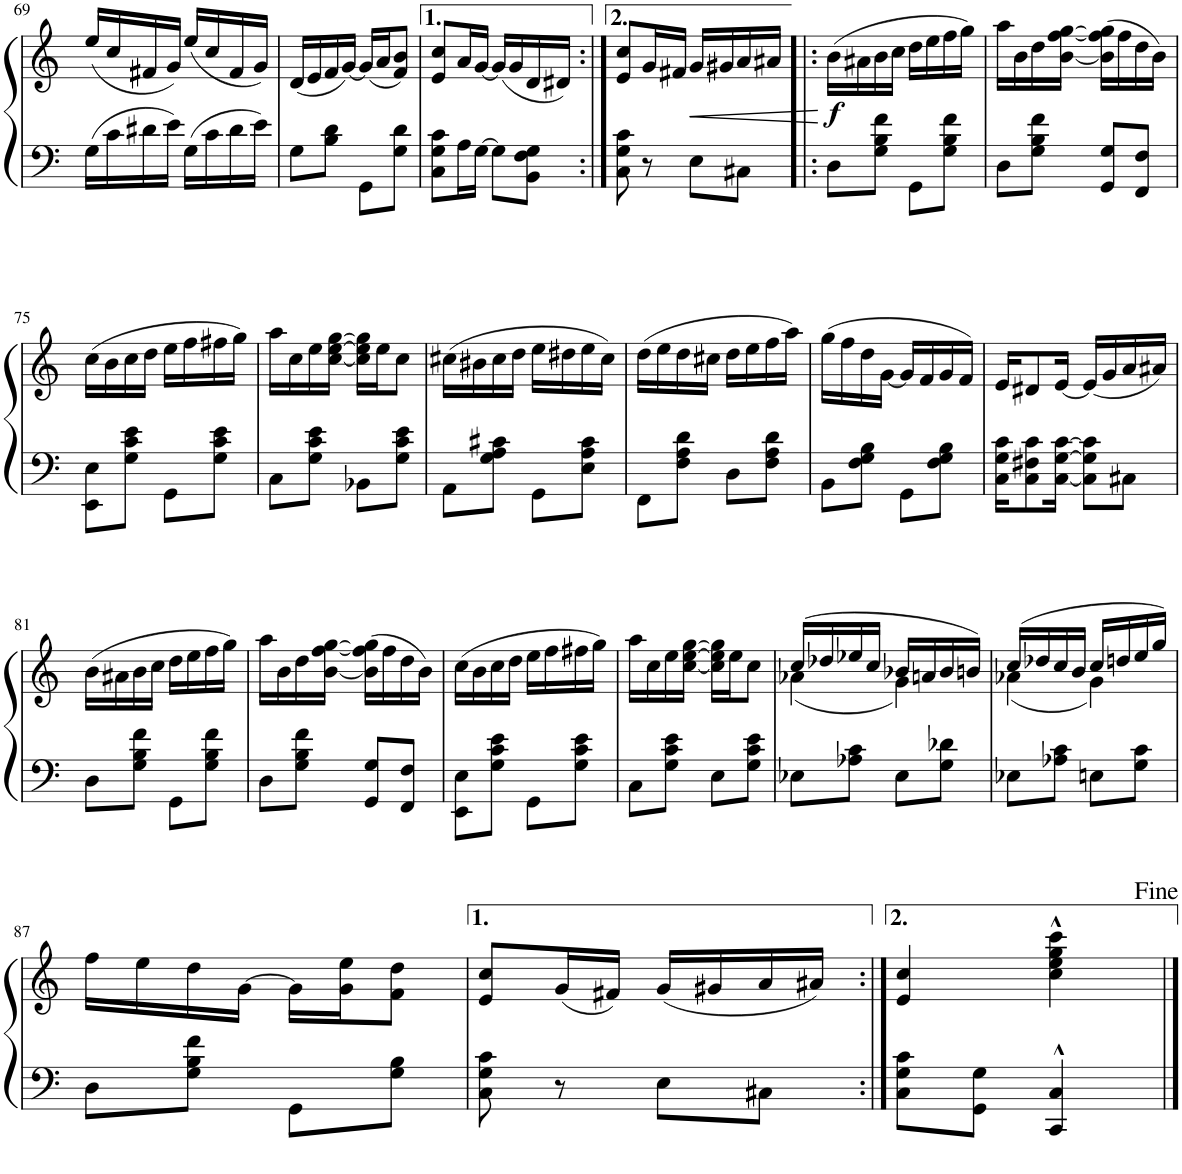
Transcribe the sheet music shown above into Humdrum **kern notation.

**kern	**kern	**dynam
*part1	*part1	*part1
*staff2	*staff1	*staff1/2
*I"Piano	*	*
*I'Pno.	*	*
!!LO:PB:g=z
*clefF4	*clefG2	*
*k[]	*k[]	*
*M2/4	*M2/4	*
=69	=69	=69
16G\LL	(16ee/LL	.
16c\	16cc/	.
16d#X\	16f#X/	.
16e\JJ	16g/JJ)	.
16G\LL	(16ee/LL	.
16c\	16cc/	.
16d#\	16f#/	.
16e\JJ	16g/JJ)	.
=70	=70	=70
8G\L	(16d/LL	.
.	16e/	.
8B\ 8d\J	16f/	.
.	[16g/JJ)	.
8GG\L	(16g/LL]	.
.	16a/J	.
8G\ 8d\J	8f/ 8b/J)	.
=71	=71	=71
8C\ 8G\ 8c\L	8e/ 8cc/L	.
16A\L	16a/L	.
[16G\JJ	[16g/JJ	.
8G\L]	(16g/LL]	.
.	16g/	.
8BB\ 8F\ 8G\J	16d/	.
.	16d#X/JJ)	.
=72:|!	=72:|!	=72:|!
8C\ 8G\ 8c\	8e/ 8cc/L	.
8r	16g/L	.
.	16f#X/JJ	.
!	!	!LO:HP:b
8E\L	16g/LL	<
.	16g#X/	.
8C#X\J	16a/	.
.	16a#X/JJ	.
.	.	[
=73!|:	=73!|:	=73!|:
!	!	!LO:DY:b
8D\L	(16b\LL	f
.	16a#X\	.
8G\ 8B\ 8f\J	16b\	.
.	16cc\JJ	.
8GG\L	16dd\LL	.
.	16ee\	.
8G\ 8B\ 8f\J	16ff\	.
.	16gg\JJ)	.
=74	=74	=74
8D\L	16aa\LL	.
.	16b\	.
8G\ 8B\ 8f\J	16dd\	.
.	[16b\ [16ff\ [16gg\JJ	.
8GG/ 8G/L	(16b\] 16ff\] 16gg\]LL	.
.	16ff\	.
8FF/ 8F/J	16dd\	.
.	16b\JJ)	.
!!LO:LB:g=z
=75	=75	=75
8EE\ 8E\L	(16cc\LL	.
.	16b\	.
8G\ 8c\ 8e\J	16cc\	.
.	16dd\JJ	.
8GG\L	16ee\LL	.
.	16ff\	.
8G\ 8c\ 8e\J	16ff#X\	.
.	16gg\JJ)	.
=76	=76	=76
8C\L	16aa\LL	.
.	16cc\	.
8G\ 8c\ 8e\J	16ee\	.
.	[16cc\ [16ee\ [16gg\JJ	.
8BB-X\L	16cc\] 16ee\] 16gg\]LL	.
.	16ee\J	.
8G\ 8c\ 8e\J	8cc\J	.
=77	=77	=77
8AA\L	(16cc#X\LL	.
.	16b#X\	.
8G\ 8A\ 8c#X\J	16cc#\	.
.	16dd\JJ	.
8GG\L	16ee\LL	.
.	16dd#X\	.
8E\ 8A\ 8c#\J	16ee\	.
.	16cc#\JJ)	.
=78	=78	=78
8FF\L	(16dd\LL	.
.	16ee\	.
8F\ 8A\ 8d\J	16dd\	.
.	16cc#X\JJ	.
8D\L	16dd\LL	.
.	16ee\	.
8F\ 8A\ 8d\J	16ff\	.
.	16aa\JJ)	.
=79	=79	=79
8BB\L	(16gg\LL	.
.	16ff\	.
8F\ 8G\ 8B\J	16dd\	.
.	[<16g\JJ	.
8GG\L	16g/LL]	.
.	16f/	.
8F\ 8G\ 8B\J	16g/	.
.	16f/JJ)	.
=80	=80	=80
16C\ 16G\ 16c\KL	16e/KL	.
8C\ 8F#X\ 8c\	8d#X/	.
[16C\ [16G\ [16c\Jk	[16e/Jk	.
8C\] 8G\] 8c\]L	(16e/LL]	.
.	16g/	.
8C#X\J	16a/	.
.	16a#X/JJ)	.
!!LO:LB:g=z
=81	=81	=81
8D\L	(16b\LL	.
.	16a#X\	.
8G\ 8B\ 8f\J	16b\	.
.	16cc\JJ	.
8GG\L	16dd\LL	.
.	16ee\	.
8G\ 8B\ 8f\J	16ff\	.
.	16gg\JJ)	.
=82	=82	=82
8D\L	16aa\LL	.
.	16b\	.
8G\ 8B\ 8f\J	16dd\	.
.	[16b\ [16ff\ [16gg\JJ	.
8GG/ 8G/L	(16b\] 16ff\] 16gg\]LL	.
.	16ff\	.
8FF/ 8F/J	16dd\	.
.	16b\JJ)	.
=83	=83	=83
8EE\ 8E\L	(16cc\LL	.
.	16b\	.
8G\ 8c\ 8e\J	16cc\	.
.	16dd\JJ	.
8GG\L	16ee\LL	.
.	16ff\	.
8G\ 8c\ 8e\J	16ff#X\	.
.	16gg\JJ)	.
=84	=84	=84
8C\L	16aa\LL	.
.	16cc\	.
8G\ 8c\ 8e\J	16ee\	.
.	[16cc\ [16ee\ [16gg\JJ	.
8E\L	16cc\] 16ee\] 16gg\]LL	.
.	16ee\J	.
8G\ 8c\ 8e\J	8cc\J	.
=85	=85	=85
*	*^	*
8E-X\L	(16cc/LL	(4a-X\	.
.	16dd-X/	.	.
8A-X\ 8c\J	16ee-X/	.	.
.	16cc/JJ	.	.
8E-\L	16b-X/LL	4g\)	.
.	16an/	.	.
8G\ 8d-X\J	16b-/	.	.
.	16bn/JJ)	.	.
=86	=86	=86	=86
8E-X\L	(16cc/LL	(4a-X\	.
.	16dd-X/	.	.
8A-X\ 8c\J	16cc/	.	.
.	16b/JJ	.	.
8En\L	16cc/LL	4g\)	.
.	16ddn/	.	.
8G\ 8c\J	16ee/	.	.
.	16gg/JJ)	.	.
*	*v	*v	*
!!LO:LB:g=z
=87	=87	=87
8D\L	16ff\LL	.
.	16ee\	.
8G\ 8B\ 8f\J	16dd\	.
.	[16g\JJ	.
8GG\L	16g\LL]	.
.	16g\ 16ee\J	.
8G\ 8B\J	8f\ 8dd\J	.
=88	=88	=88
8C\ 8G\ 8c\	8e/ 8cc/L	.
8r	(16g/L	.
.	16f#X/JJ)	.
8E\L	(16g/LL	.
.	16g#X/	.
8C#X\J	16a/	.
.	16a#X/JJ)	.
=89:|!	=89:|!	=89:|!
8C\ 8G\ 8c\L	4e/ 4cc/	.
8GG\ 8G\J	.	.
4CC/^^ 4C/^^	4cc\^^ 4ee\^^ 4gg\^^ 4ccc\^^	.
==	==	==
*-	*-	*-
